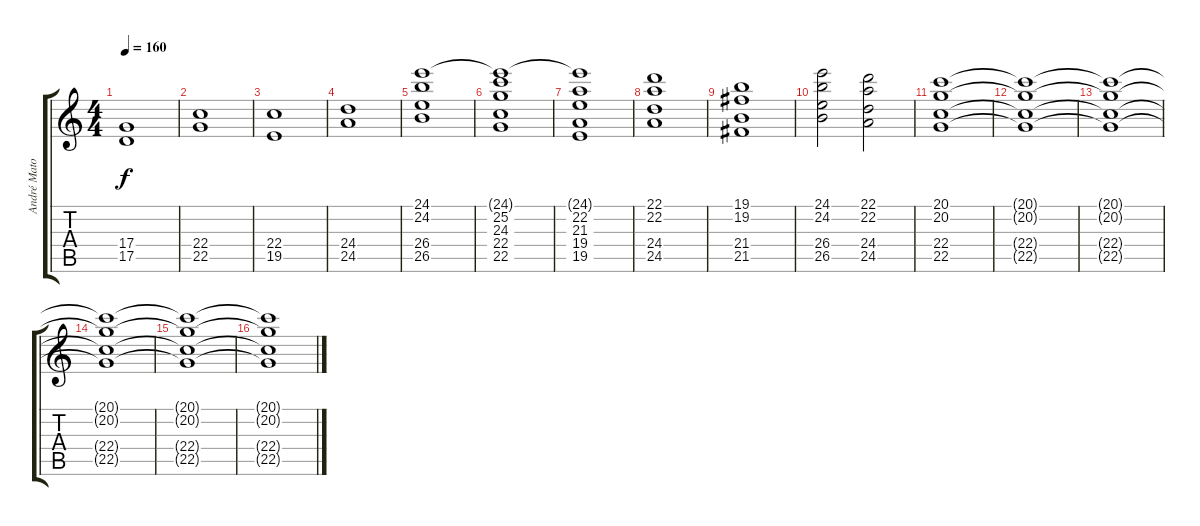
\track ("André Matos Keyboards" "André Mato") {instrument stringensemble1}
\staff {score tabs}
\tuning (E4 B3 G3 D3 A2 E2) {hide}
\ts (4 4)
\tempo 160
\clef g2
\ks c
(17.4 17.5).1{dy f} |
(22.4 22.5).1 |
(22.4 19.5).1 |
(24.4 24.5).1 |
(24.1 24.2 26.4 26.5).1 |
(24.1{t} 25.2 24.3 22.4 22.5).1 |
(24.1{t} 22.2 21.3 19.4 19.5).1 |
(22.1 22.2 24.4 24.5).1 |
(19.1 19.2 21.4 21.5).1 |
(24.1 24.2 26.4 26.5).2 (22.1 22.2 24.4 24.5).2 |
(20.1 20.2 22.4 22.5).1 |
(20.1{t} 20.2{t} 22.4{t} 22.5{t}).1 |
(20.1{t} 20.2{t} 22.4{t} 22.5{t}).1 |
(20.1{t} 20.2{t} 22.4{t} 22.5{t}).1 |
(20.1{t} 20.2{t} 22.4{t} 22.5{t}).1 |
(20.1{t} 20.2{t} 22.4{t} 22.5{t}).1
